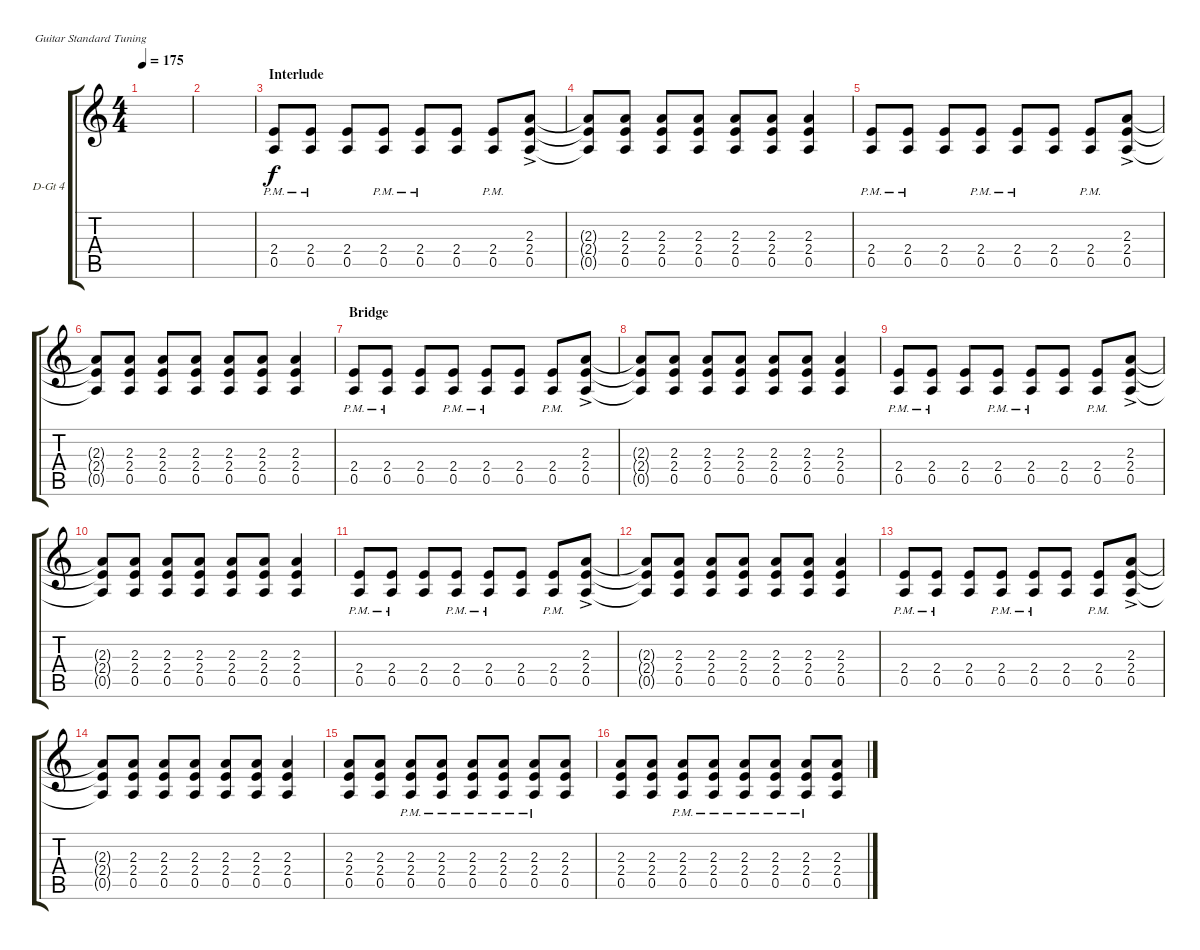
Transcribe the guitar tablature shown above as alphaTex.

\defaultSystemsLayout 4
\bracketExtendMode groupsimilarinstruments
\firstSystemTrackNameOrientation horizontal
\otherSystemsTrackNameOrientation horizontal
\track ("Distortion Guitar 4" "D-Gt 4") {instrument distortionguitar}
\staff {score tabs}
\tuning (E4 B3 G3 D3 A2 E2)
\ts (4 4)
\tempo 175
\clef g2
\scale
0.333333
\ks c
|
\scale
0.333333 |
\section ("" "Interlude")
\scale
0.333333 (0.5{pm} 2.4{pm}).8 (0.5{pm} 2.4{pm}).8 (0.5 2.4).8 (0.5{pm} 2.4{pm}).8 (0.5{pm} 2.4{pm}).8 (0.5 2.4).8 (0.5{pm} 2.4{pm}).8 (0.5{ac} 2.4{ac} 2.3{ac}).8 |
\scale
0.333333 (2.3{t} 2.4{t} 0.5{t}).8 (0.5 2.3 2.4).8 (0.5 2.3 2.4).8 (0.5 2.3 2.4).8 (0.5 2.3 2.4).8 (0.5 2.4 2.3).8 (0.5 2.4 2.3).4 |
\scale
0.333333 (0.5{pm} 2.4{pm}).8 (0.5{pm} 2.4{pm}).8 (0.5 2.4).8 (0.5{pm} 2.4{pm}).8 (0.5{pm} 2.4{pm}).8 (0.5 2.4).8 (0.5{pm} 2.4{pm}).8 (0.5{ac} 2.4{ac} 2.3{ac}).8 |
\scale
0.333333 (2.3{t} 2.4{t} 0.5{t}).8 (0.5 2.3 2.4).8 (0.5 2.3 2.4).8 (0.5 2.3 2.4).8 (0.5 2.3 2.4).8 (0.5 2.4 2.3).8 (0.5 2.4 2.3).4 |
\section ("" "Bridge")
\scale
0.333333 (0.5{pm} 2.4{pm}).8 (0.5{pm} 2.4{pm}).8 (0.5 2.4).8 (0.5{pm} 2.4{pm}).8 (0.5{pm} 2.4{pm}).8 (0.5 2.4).8 (0.5{pm} 2.4{pm}).8 (0.5{ac} 2.4{ac} 2.3{ac}).8 |
\scale
0.333333 (2.3{t} 2.4{t} 0.5{t}).8 (0.5 2.3 2.4).8 (0.5 2.3 2.4).8 (0.5 2.3 2.4).8 (0.5 2.3 2.4).8 (0.5 2.4 2.3).8 (0.5 2.4 2.3).4 |
\scale
0.333333 (0.5{pm} 2.4{pm}).8 (0.5{pm} 2.4{pm}).8 (0.5 2.4).8 (0.5{pm} 2.4{pm}).8 (0.5{pm} 2.4{pm}).8 (0.5 2.4).8 (0.5{pm} 2.4{pm}).8 (0.5{ac} 2.4{ac} 2.3{ac}).8 |
\scale
0.333333 (2.3{t} 2.4{t} 0.5{t}).8 (0.5 2.3 2.4).8 (0.5 2.3 2.4).8 (0.5 2.3 2.4).8 (0.5 2.3 2.4).8 (0.5 2.4 2.3).8 (0.5 2.4 2.3).4 |
\scale
0.333333 (0.5{pm} 2.4{pm}).8 (0.5{pm} 2.4{pm}).8 (0.5 2.4).8 (0.5{pm} 2.4{pm}).8 (0.5{pm} 2.4{pm}).8 (0.5 2.4).8 (0.5{pm} 2.4{pm}).8 (0.5{ac} 2.4{ac} 2.3{ac}).8 |
\scale
0.333333 (2.3{t} 2.4{t} 0.5{t}).8 (0.5 2.3 2.4).8 (0.5 2.3 2.4).8 (0.5 2.3 2.4).8 (0.5 2.3 2.4).8 (0.5 2.4 2.3).8 (0.5 2.4 2.3).4 |
\scale
0.333333 (0.5{pm} 2.4{pm}).8 (0.5{pm} 2.4{pm}).8 (0.5 2.4).8 (0.5{pm} 2.4{pm}).8 (0.5{pm} 2.4{pm}).8 (0.5 2.4).8 (0.5{pm} 2.4{pm}).8 (0.5{ac} 2.4{ac} 2.3{ac}).8 |
\scale
0.333333 (2.3{t} 2.4{t} 0.5{t}).8 (0.5 2.3 2.4).8 (0.5 2.3 2.4).8 (0.5 2.3 2.4).8 (0.5 2.3 2.4).8 (0.5 2.4 2.3).8 (0.5 2.4 2.3).4 |
\scale
0.333333 (0.5 2.4 2.3).8 (2.3 2.4 0.5).8 (0.5{pm} 2.4{pm} 2.3{pm}).8 (2.3{pm} 2.4{pm} 0.5{pm}).8 (0.5{pm} 2.4{pm} 2.3{pm}).8 (2.3{pm} 2.4{pm} 0.5{pm}).8 (0.5{pm} 2.4{pm} 2.3{pm}).8 (2.3 2.4 0.5).8 |
\scale
0.333333 (0.5 2.4 2.3).8 (2.3 2.4 0.5).8 (0.5{pm} 2.4{pm} 2.3{pm}).8 (2.3{pm} 2.4{pm} 0.5{pm}).8 (0.5{pm} 2.4{pm} 2.3{pm}).8 (2.3{pm} 2.4{pm} 0.5{pm}).8 (0.5{pm} 2.4{pm} 2.3{pm}).8 (2.3 2.4 0.5).8
